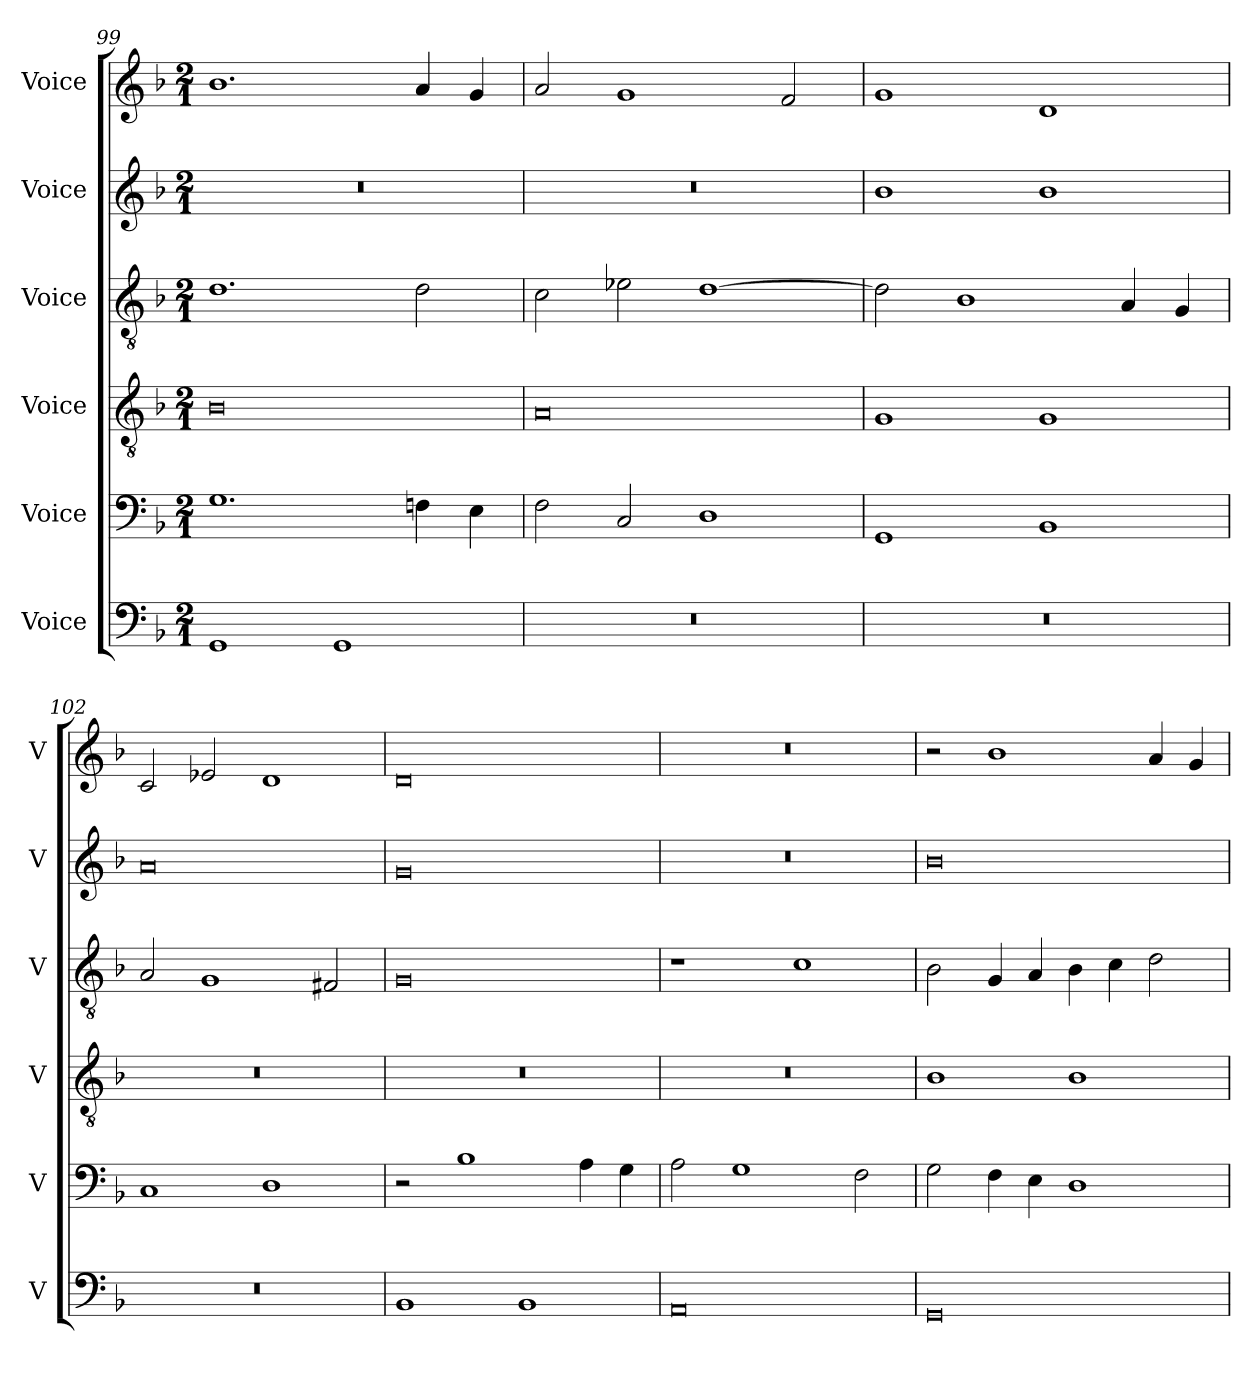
**kern	**kern	**kern	**kern	**kern	**kern
*part6	*part5	*part4	*part3	*part2	*part1
*staff6	*staff5	*staff4	*staff3	*staff2	*staff1
*I"Voice	*I"Voice	*I"Voice	*I"Voice	*I"Voice	*I"Voice
*I'V	*I'V	*I'V	*I'V	*I'V	*I'V
*clefF4	*clefF4	*clefGv2	*clefGv2	*clefG2	*clefG2
*k[b-]	*k[b-]	*k[b-]	*k[b-]	*k[b-]	*k[b-]
*M2/1	*M2/1	*M2/1	*M2/1	*M2/1	*M2/1
=99	=99	=99	=99	=99	=99
1GG	1.G	0B-	1.d	0r	1.b-
1GG	.	.	.	.	.
.	4Fn\	.	2d\	.	4a/
.	4E\	.	.	.	4g/
=100	=100	=100	=100	=100	=100
0r	2F\	0A	2c\	0r	2a/
.	2C/	.	2e-X\	.	1g
.	1D	.	[1d	.	.
.	.	.	.	.	2f/
!!LO:PB:g=z
=101	=101	=101	=101	=101	=101
0r	1GG	1G	2d\]	1b-	1g
.	.	.	1B-	.	.
.	1BB-	1G	.	1b-	1d
.	.	.	4A/	.	.
.	.	.	4G/	.	.
=102	=102	=102	=102	=102	=102
0r	1C	0r	2A/	0a	2c/
.	.	.	1G	.	2e-X/
.	1D	.	.	.	1d
.	.	.	2F#X/	.	.
=103	=103	=103	=103	=103	=103
1BB-	2r	0r	0G	0g	0d
.	1B-	.	.	.	.
1BB-	.	.	.	.	.
.	4A\	.	.	.	.
.	4G\	.	.	.	.
=104	=104	=104	=104	=104	=104
0AA	2A\	0r	1r	0r	0r
.	1G	.	.	.	.
.	.	.	1c	.	.
.	2F\	.	.	.	.
!!LO:LB:g=z
=105	=105	=105	=105	=105	=105
0GG	2G\	1B-	2B-\	0b-	2r
.	4F\	.	4G/	.	1b-
.	4E\	.	4A/	.	.
.	1D	1B-	4B-\	.	.
.	.	.	4c\	.	.
.	.	.	2d\	.	4a/
.	.	.	.	.	4g/
=	=	=	=	=	=
*-	*-	*-	*-	*-	*-
